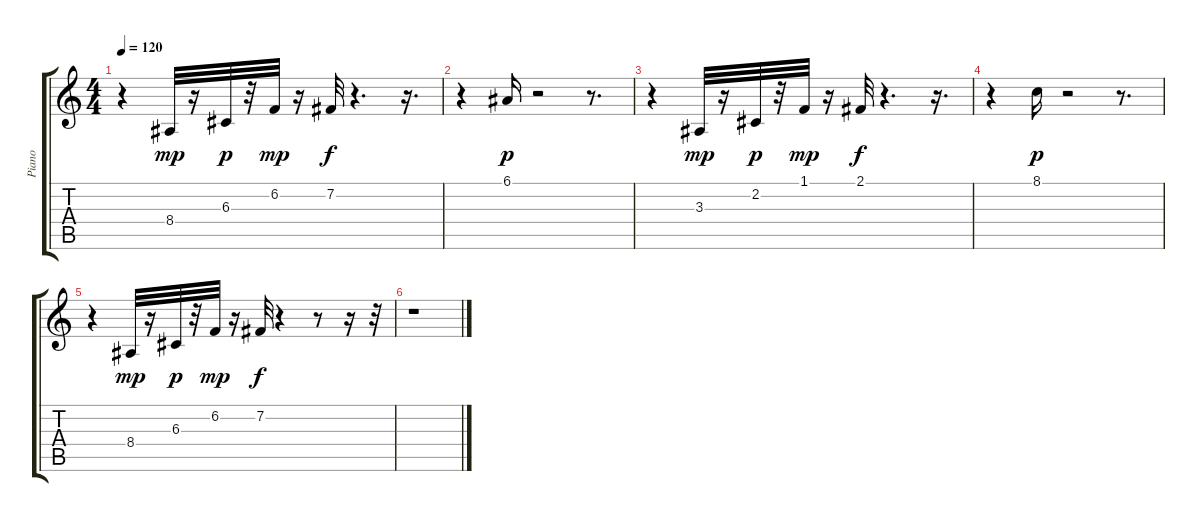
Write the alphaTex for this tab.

\track ("Piano" "Piano") {instrument acousticgrandpiano}
\staff {score tabs}
\tuning (E4 B3 G3 D3 A2 E2) {hide}
\ts (4 4)
\tempo 120
\clef g2
\ks c
r.4{dy p} 8.4.32{dy mp} r.16 6.3.32{dy p} r.32 6.2.32{dy mp} r.16 7.2.32{dy f} r.4{d} r.16{d} |
r.4 6.1.16{dy p} r.2 r.8{d} |
r.4 3.3.32{dy mp} r.16 2.2.32{dy p} r.32 1.1.32{dy mp} r.16 2.1.32{dy f} r.4{d} r.16{d} |
r.4 8.1.16{dy p} r.2 r.8{d} |
r.4 8.4.32{dy mp} r.16 6.3.32{dy p} r.32 6.2.32{dy mp} r.16 7.2.32{dy f} r.4 r.8 r.16 r.32 |
r.1
